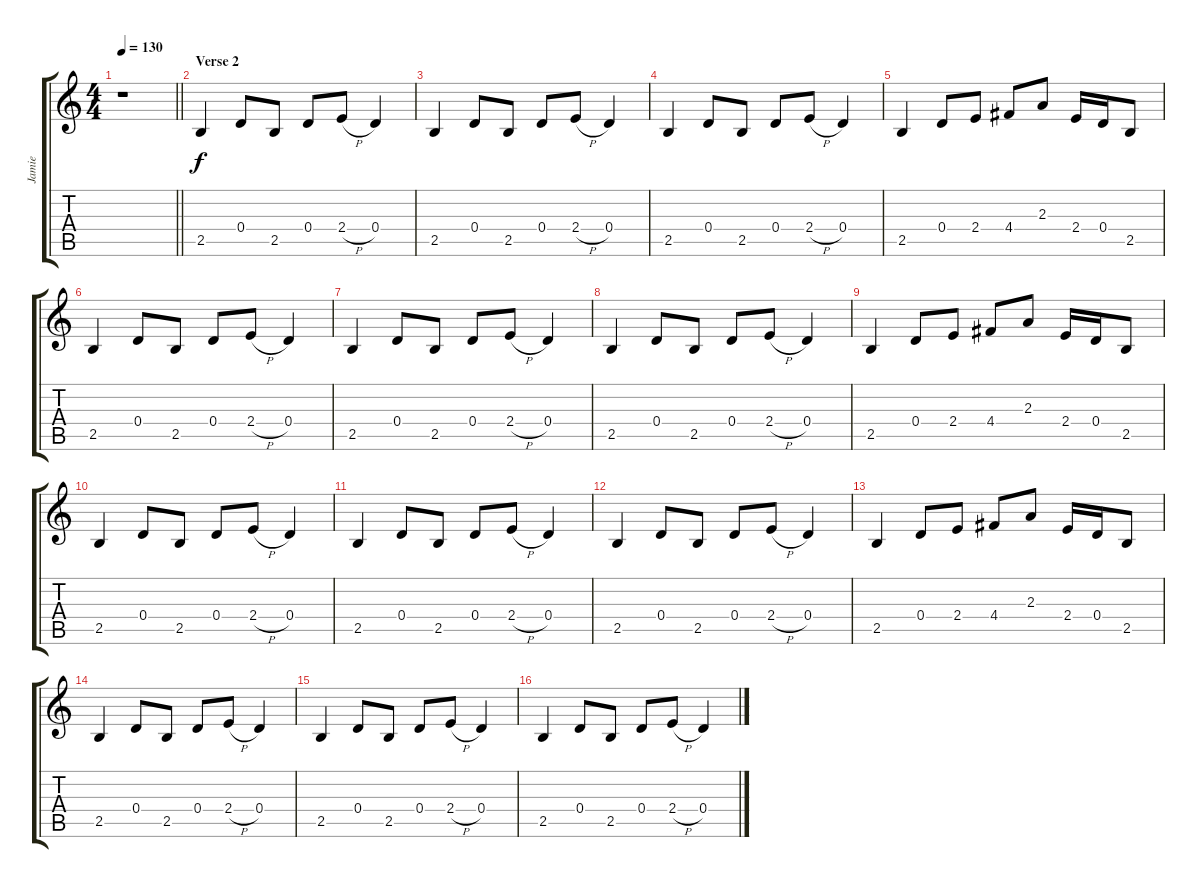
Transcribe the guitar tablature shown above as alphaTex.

\track ("Jamie" "Jamie") {instrument electricguitarclean}
\staff {score tabs}
\tuning (E4 B3 G3 D3 A2 E2) {hide}
\ts (4 4)
\tempo 130
\clef g2
\barLineRight lightlight
\ks c
r.1{dy f} |
\section ("" "Verse 2")
2.5.4 0.4.8 2.5.8 0.4.8 2.4{h}.8 0.4.4 |
2.5.4 0.4.8 2.5.8 0.4.8 2.4{h}.8 0.4.4 |
2.5.4 0.4.8 2.5.8 0.4.8 2.4{h}.8 0.4.4 |
2.5.4 0.4.8 2.4.8 4.4.8 2.3.8 2.4.16 0.4.16 2.5.8 |
2.5.4 0.4.8 2.5.8 0.4.8 2.4{h}.8 0.4.4 |
2.5.4 0.4.8 2.5.8 0.4.8 2.4{h}.8 0.4.4 |
2.5.4 0.4.8 2.5.8 0.4.8 2.4{h}.8 0.4.4 |
2.5.4 0.4.8 2.4.8 4.4.8 2.3.8 2.4.16 0.4.16 2.5.8 |
2.5.4 0.4.8 2.5.8 0.4.8 2.4{h}.8 0.4.4 |
2.5.4 0.4.8 2.5.8 0.4.8 2.4{h}.8 0.4.4 |
2.5.4 0.4.8 2.5.8 0.4.8 2.4{h}.8 0.4.4 |
2.5.4 0.4.8 2.4.8 4.4.8 2.3.8 2.4.16 0.4.16 2.5.8 |
2.5.4 0.4.8 2.5.8 0.4.8 2.4{h}.8 0.4.4 |
2.5.4 0.4.8 2.5.8 0.4.8 2.4{h}.8 0.4.4 |
2.5.4 0.4.8 2.5.8 0.4.8 2.4{h}.8 0.4.4
